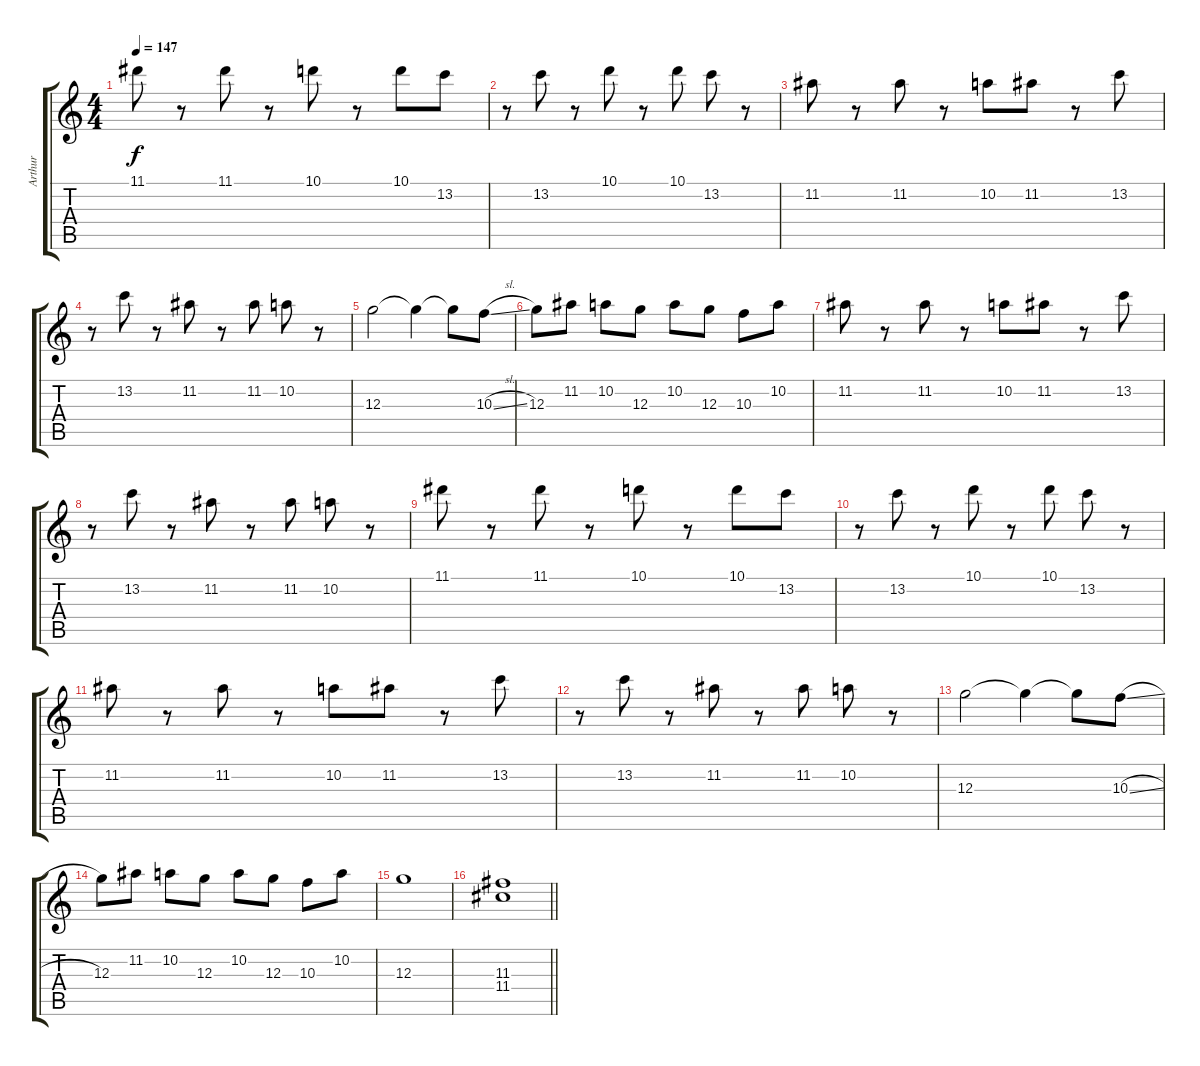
\track ("Arthur" "Arthur") {instrument distortionguitar}
\staff {score tabs}
\tuning (E4 B3 G3 D3 A2 E2) {hide}
\ts (4 4)
\tempo 147
\clef g2
\ks c
11.1.8{dy f} r.8 11.1.8 r.8 10.1.8 r.8 10.1.8 13.2.8 |
r.8 13.2.8 r.8 10.1.8 r.8 10.1.8 13.2.8 r.8 |
11.2.8 r.8 11.2.8 r.8 10.2.8 11.2.8 r.8 13.2.8 |
r.8 13.2.8 r.8 11.2.8 r.8 11.2.8 10.2.8 r.8 |
12.3.2 12.3{t}.4 12.3{t}.8 10.3{sl}.8 |
12.3.8 11.2.8 10.2.8 12.3.8 10.2.8 12.3.8 10.3.8 10.2.8 |
11.2.8 r.8 11.2.8 r.8 10.2.8 11.2.8 r.8 13.2.8 |
r.8 13.2.8 r.8 11.2.8 r.8 11.2.8 10.2.8 r.8 |
11.1.8 r.8 11.1.8 r.8 10.1.8 r.8 10.1.8 13.2.8 |
r.8 13.2.8 r.8 10.1.8 r.8 10.1.8 13.2.8 r.8 |
11.2.8 r.8 11.2.8 r.8 10.2.8 11.2.8 r.8 13.2.8 |
r.8 13.2.8 r.8 11.2.8 r.8 11.2.8 10.2.8 r.8 |
12.3.2 12.3{t}.4 12.3{t}.8 10.3{sl}.8 |
12.3.8 11.2.8 10.2.8 12.3.8 10.2.8 12.3.8 10.3.8 10.2.8 |
12.3.1 |
\barLineRight lightlight
(11.3 11.4).1
